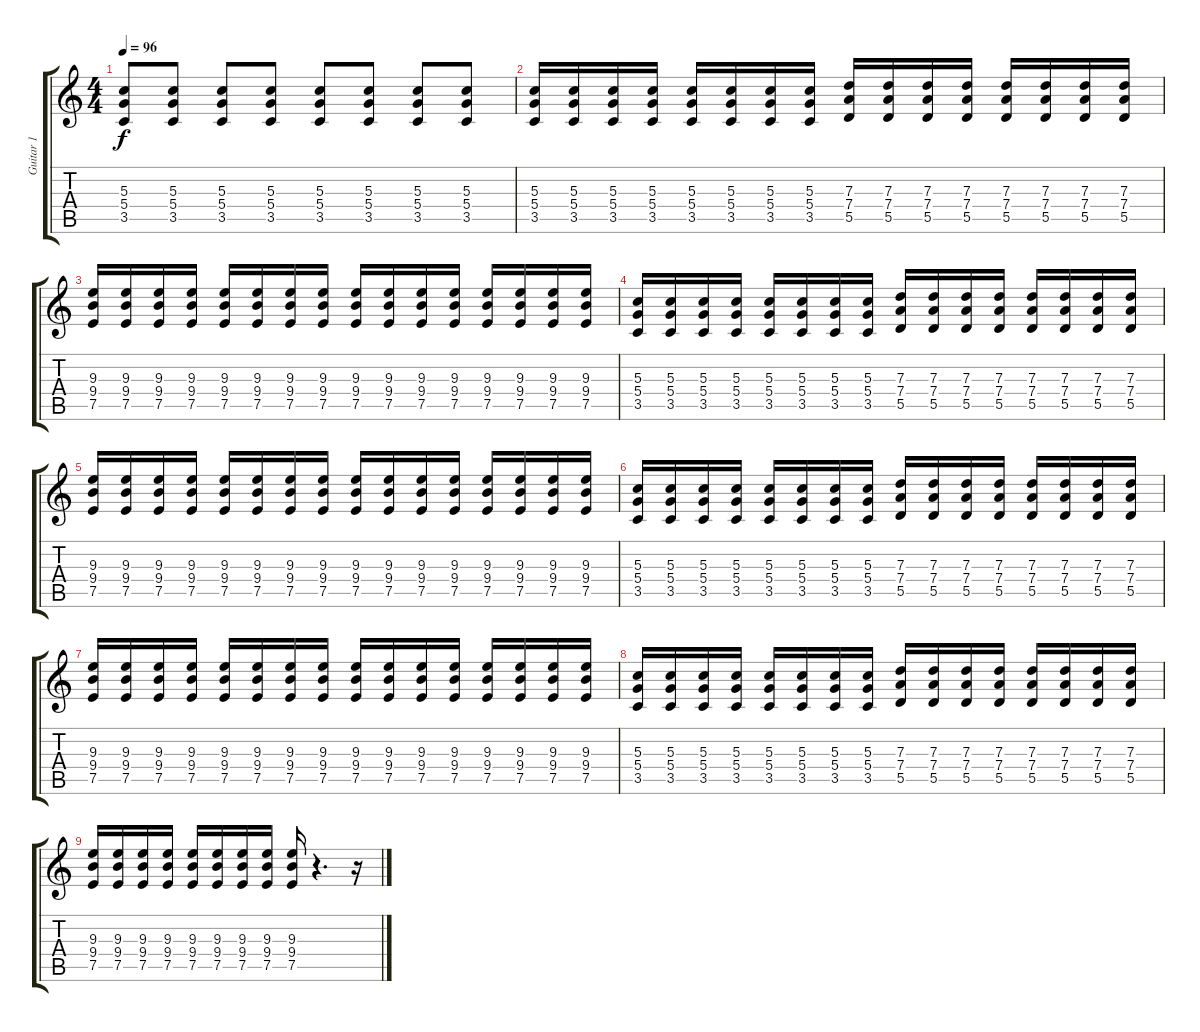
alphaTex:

\track ("Guitar 1" "Guitar 1") {instrument electricguitarmuted}
\staff {score tabs}
\tuning (E4 B3 G3 D3 A2 D2) {hide}
\ts (4 4)
\tempo 96
\clef g2
\ks c
(5.3 5.4 3.5).8{dy f} (5.3 5.4 3.5).8 (5.3 5.4 3.5).8 (5.3 5.4 3.5).8 (5.3 5.4 3.5).8 (5.3 5.4 3.5).8 (5.3 5.4 3.5).8 (5.3 5.4 3.5).8 |
(5.3 5.4 3.5).16 (5.3 5.4 3.5).16 (5.3 5.4 3.5).16 (5.3 5.4 3.5).16 (5.3 5.4 3.5).16 (5.3 5.4 3.5).16 (5.3 5.4 3.5).16 (5.3 5.4 3.5).16 (7.3 7.4 5.5).16 (7.3 7.4 5.5).16 (7.3 7.4 5.5).16 (7.3 7.4 5.5).16 (7.3 7.4 5.5).16 (7.3 7.4 5.5).16 (7.3 7.4 5.5).16 (7.3 7.4 5.5).16 |
(9.3 9.4 7.5).16 (9.3 9.4 7.5).16 (9.3 9.4 7.5).16 (9.3 9.4 7.5).16 (9.3 9.4 7.5).16 (9.3 9.4 7.5).16 (9.3 9.4 7.5).16 (9.3 9.4 7.5).16 (9.3 9.4 7.5).16 (9.3 9.4 7.5).16 (9.3 9.4 7.5).16 (9.3 9.4 7.5).16 (9.3 9.4 7.5).16 (9.3 9.4 7.5).16 (9.3 9.4 7.5).16 (9.3 9.4 7.5).16 |
(5.3 5.4 3.5).16 (5.3 5.4 3.5).16 (5.3 5.4 3.5).16 (5.3 5.4 3.5).16 (5.3 5.4 3.5).16 (5.3 5.4 3.5).16 (5.3 5.4 3.5).16 (5.3 5.4 3.5).16 (7.3 7.4 5.5).16 (7.3 7.4 5.5).16 (7.3 7.4 5.5).16 (7.3 7.4 5.5).16 (7.3 7.4 5.5).16 (7.3 7.4 5.5).16 (7.3 7.4 5.5).16 (7.3 7.4 5.5).16 |
(9.3 9.4 7.5).16 (9.3 9.4 7.5).16 (9.3 9.4 7.5).16 (9.3 9.4 7.5).16 (9.3 9.4 7.5).16 (9.3 9.4 7.5).16 (9.3 9.4 7.5).16 (9.3 9.4 7.5).16 (9.3 9.4 7.5).16 (9.3 9.4 7.5).16 (9.3 9.4 7.5).16 (9.3 9.4 7.5).16 (9.3 9.4 7.5).16 (9.3 9.4 7.5).16 (9.3 9.4 7.5).16 (9.3 9.4 7.5).16 |
(5.3 5.4 3.5).16 (5.3 5.4 3.5).16 (5.3 5.4 3.5).16 (5.3 5.4 3.5).16 (5.3 5.4 3.5).16 (5.3 5.4 3.5).16 (5.3 5.4 3.5).16 (5.3 5.4 3.5).16 (7.3 7.4 5.5).16 (7.3 7.4 5.5).16 (7.3 7.4 5.5).16 (7.3 7.4 5.5).16 (7.3 7.4 5.5).16 (7.3 7.4 5.5).16 (7.3 7.4 5.5).16 (7.3 7.4 5.5).16 |
(9.3 9.4 7.5).16 (9.3 9.4 7.5).16 (9.3 9.4 7.5).16 (9.3 9.4 7.5).16 (9.3 9.4 7.5).16 (9.3 9.4 7.5).16 (9.3 9.4 7.5).16 (9.3 9.4 7.5).16 (9.3 9.4 7.5).16 (9.3 9.4 7.5).16 (9.3 9.4 7.5).16 (9.3 9.4 7.5).16 (9.3 9.4 7.5).16 (9.3 9.4 7.5).16 (9.3 9.4 7.5).16 (9.3 9.4 7.5).16 |
(5.3 5.4 3.5).16 (5.3 5.4 3.5).16 (5.3 5.4 3.5).16 (5.3 5.4 3.5).16 (5.3 5.4 3.5).16 (5.3 5.4 3.5).16 (5.3 5.4 3.5).16 (5.3 5.4 3.5).16 (7.3 7.4 5.5).16 (7.3 7.4 5.5).16 (7.3 7.4 5.5).16 (7.3 7.4 5.5).16 (7.3 7.4 5.5).16 (7.3 7.4 5.5).16 (7.3 7.4 5.5).16 (7.3 7.4 5.5).16 |
(9.3 9.4 7.5).16 (9.3 9.4 7.5).16 (9.3 9.4 7.5).16 (9.3 9.4 7.5).16 (9.3 9.4 7.5).16 (9.3 9.4 7.5).16 (9.3 9.4 7.5).16 (9.3 9.4 7.5).16 (9.3 9.4 7.5).16 r.4{d} r.16
